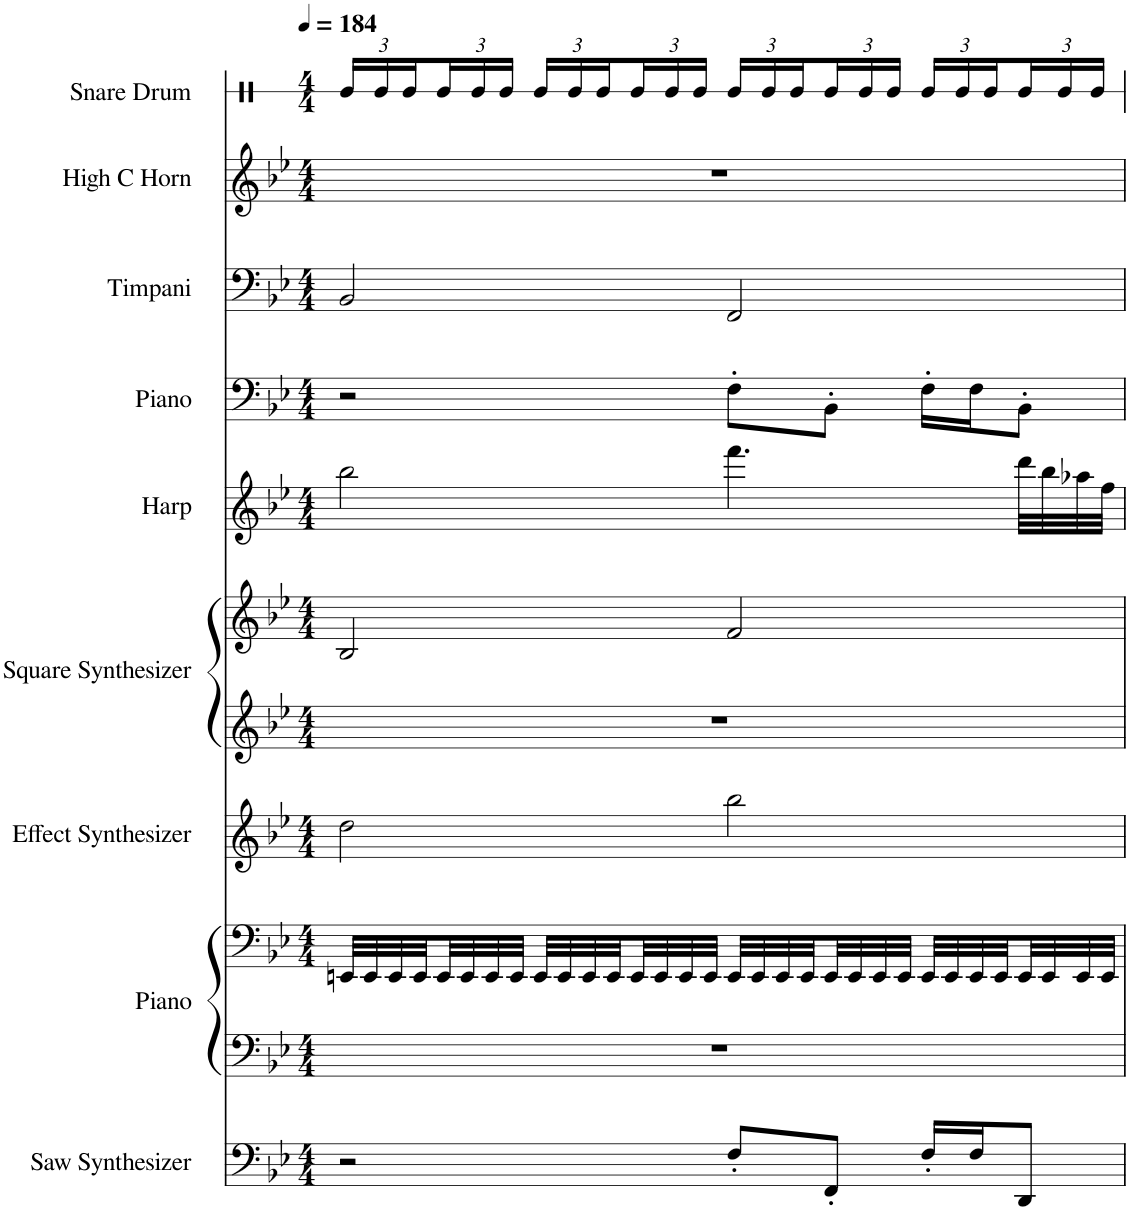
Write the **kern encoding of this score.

**kern	**kern	**kern	**kern	**kern	**kern	**kern	**kern	**kern	**kern	**kern
*part9	*part8	*part8	*part7	*part6	*part6	*part5	*part4	*part3	*part2	*part1
*staff11	*staff10	*staff9	*staff8	*staff7	*staff6	*staff5	*staff4	*staff3	*staff2	*staff1
*I"Saw Synthesizer	*I"Piano	*	*I"Effect Synthesizer	*I"Square Synthesizer	*	*I"Harp	*I"Piano	*I"Timpani	*I"High C Horn	*I"Snare Drum
*I'Synth.	*I'Pno.	*	*I'Synth.	*I'Synth.	*	*I'Hrp.	*I'Pno.	*I'Timp.	*I'H. C Hn.	*I'Sn. Dr.
*	*	*	*	*	*	*	*	*	*	*stria1
*clefF4	*clefF4	*clefF4	*clefG2	*clefG2	*clefG2	*clefG2	*clefF4	*clefF4	*clefG2	*clefX
*	*	*	*	*	*	*	*	*	*Trd7c12	*
*k[b-e-]	*k[b-e-]	*k[b-e-]	*k[b-e-]	*k[b-e-]	*k[b-e-]	*k[b-e-]	*k[b-e-]	*k[b-e-]	*k[b-e-]	*k[b-e-]
*M4/4	*M4/4	*M4/4	*M4/4	*M4/4	*M4/4	*M4/4	*M4/4	*M4/4	*M4/4	*M4/4
*MM184	*MM184	*MM184	*MM184	*MM184	*MM184	*MM184	*MM184	*MM184	*MM184	*MM184
*	*	*	*	*	*	*	*	*	*	*Xbrackettup
=1	=1	=1	=1	=1	=1	=1	=1	=1	=1	=1
2r	1r	32EEn/LLL	2dd\	1r	2B-/	2bb-\	2r	2BB-/	1r	24Re/LL
.	.	32EE/	.	.	.	.	.	.	.	.
.	.	.	.	.	.	.	.	.	.	24Re/
.	.	32EE/	.	.	.	.	.	.	.	.
.	.	.	.	.	.	.	.	.	.	24Re/
.	.	32EE/	.	.	.	.	.	.	.	.
.	.	32EE/	.	.	.	.	.	.	.	24Re/
.	.	32EE/	.	.	.	.	.	.	.	.
.	.	.	.	.	.	.	.	.	.	24Re/
.	.	32EE/	.	.	.	.	.	.	.	.
.	.	.	.	.	.	.	.	.	.	24Re/JJ
.	.	32EE/JJJ	.	.	.	.	.	.	.	.
.	.	32EE/LLL	.	.	.	.	.	.	.	24Re/LL
.	.	32EE/	.	.	.	.	.	.	.	.
.	.	.	.	.	.	.	.	.	.	24Re/
.	.	32EE/	.	.	.	.	.	.	.	.
.	.	.	.	.	.	.	.	.	.	24Re/
.	.	32EE/	.	.	.	.	.	.	.	.
.	.	32EE/	.	.	.	.	.	.	.	24Re/
.	.	32EE/	.	.	.	.	.	.	.	.
.	.	.	.	.	.	.	.	.	.	24Re/
.	.	32EE/	.	.	.	.	.	.	.	.
.	.	.	.	.	.	.	.	.	.	24Re/JJ
.	.	32EE/JJJ	.	.	.	.	.	.	.	.
8F'/L	.	32EE/LLL	2bb-\	.	2f/	4.fff\	8F'\L	2FF/	.	24Re/LL
.	.	32EE/	.	.	.	.	.	.	.	.
.	.	.	.	.	.	.	.	.	.	24Re/
.	.	32EE/	.	.	.	.	.	.	.	.
.	.	.	.	.	.	.	.	.	.	24Re/
.	.	32EE/	.	.	.	.	.	.	.	.
8FF'/J	.	32EE/	.	.	.	.	8BB-'\J	.	.	24Re/
.	.	32EE/	.	.	.	.	.	.	.	.
.	.	.	.	.	.	.	.	.	.	24Re/
.	.	32EE/	.	.	.	.	.	.	.	.
.	.	.	.	.	.	.	.	.	.	24Re/JJ
.	.	32EE/JJJ	.	.	.	.	.	.	.	.
16F'/LL	.	32EE/LLL	.	.	.	.	16F'\LL	.	.	24Re/LL
.	.	32EE/	.	.	.	.	.	.	.	.
.	.	.	.	.	.	.	.	.	.	24Re/
16F/J	.	32EE/	.	.	.	.	16F\J	.	.	.
.	.	.	.	.	.	.	.	.	.	24Re/
.	.	32EE/	.	.	.	.	.	.	.	.
8DD/J	.	32EE/	.	.	.	32ddd\LLL	8BB-'\J	.	.	24Re/
.	.	32EE/	.	.	.	32bb-\	.	.	.	.
.	.	.	.	.	.	.	.	.	.	24Re/
.	.	32EE/	.	.	.	32aa-X\	.	.	.	.
.	.	.	.	.	.	.	.	.	.	24Re/JJ
.	.	32EE/JJJ	.	.	.	32ff\JJJ	.	.	.	.
=	=	=	=	=	=	=	=	=	=	=
*-	*-	*-	*-	*-	*-	*-	*-	*-	*-	*-
